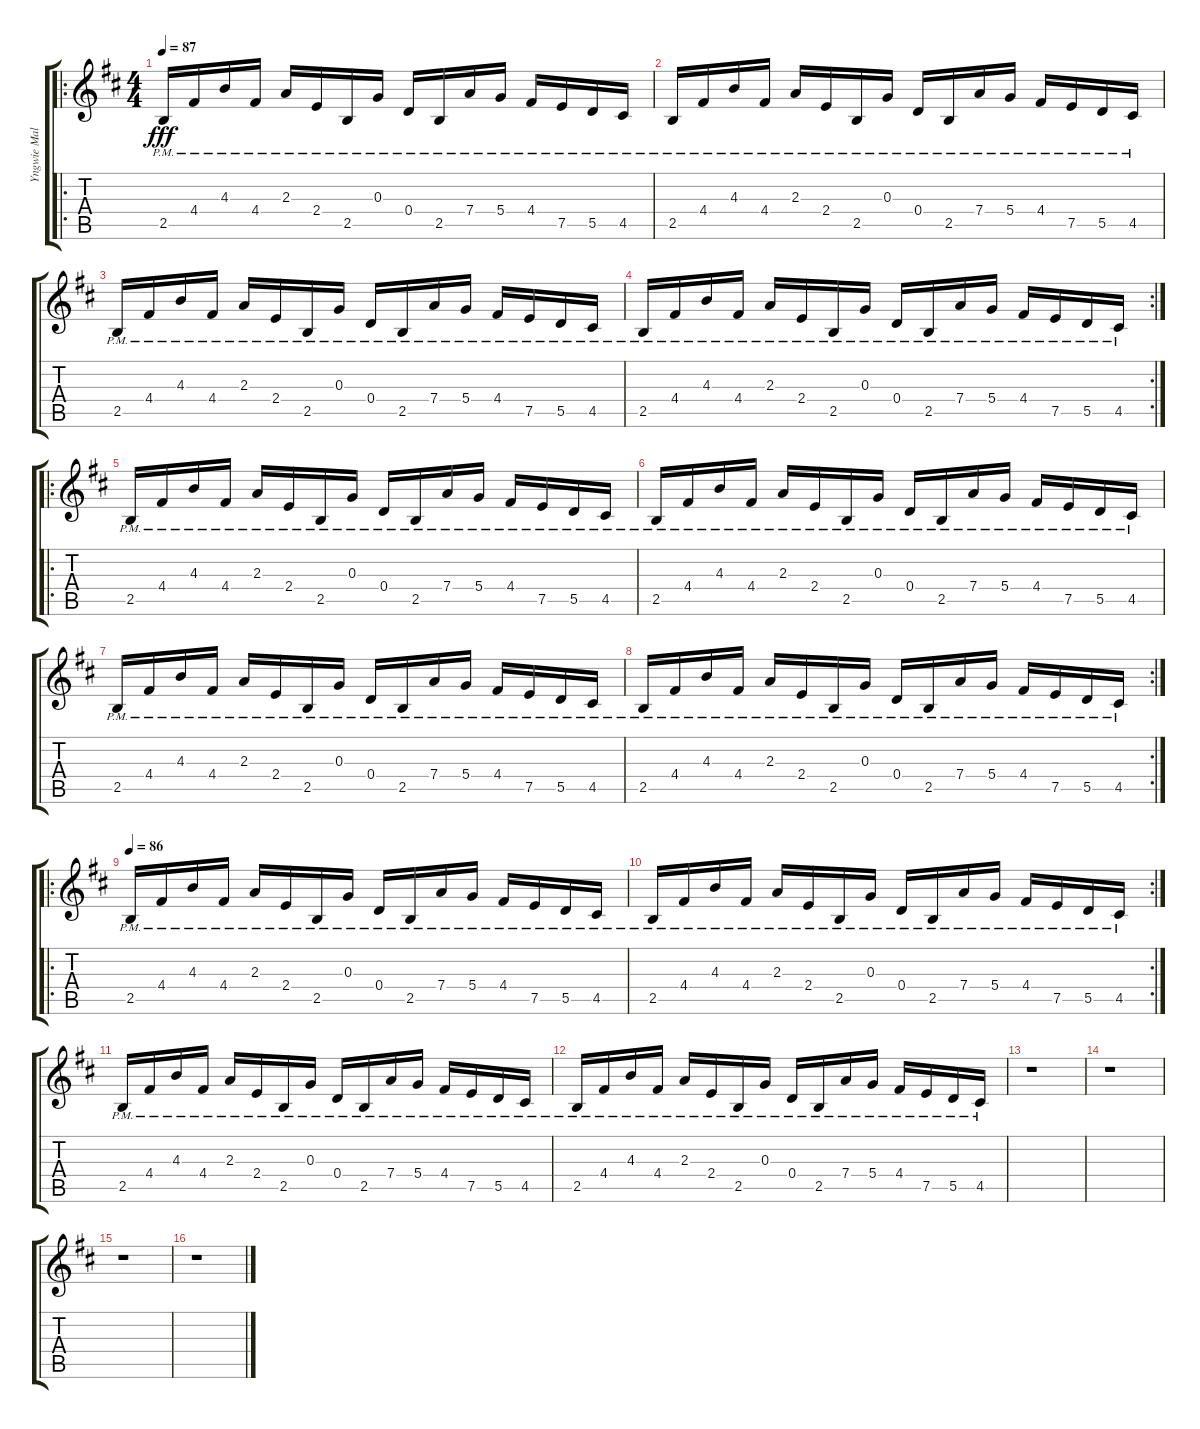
\track ("Yngwie Malmsteen-3" "Yngwie Mal") {instrument overdrivenguitar}
\staff {score tabs}
\tuning (E4 B3 G3 D3 A2 E2) {hide}
\ro
\ts (4 4)
\tempo 87
\clef g2
\ks d
2.5{pm}.16{dy fff} 4.4{pm}.16 4.3{pm}.16 4.4{pm}.16 2.3{pm}.16 2.4{pm}.16 2.5{pm}.16 0.3{pm}.16 0.4{pm}.16 2.5{pm}.16 7.4{pm}.16 5.4{pm}.16 4.4{pm}.16 7.5{pm}.16 5.5{pm}.16 4.5{pm}.16 |
2.5{pm}.16 4.4{pm}.16 4.3{pm}.16 4.4{pm}.16 2.3{pm}.16 2.4{pm}.16 2.5{pm}.16 0.3{pm}.16 0.4{pm}.16 2.5{pm}.16 7.4{pm}.16 5.4{pm}.16 4.4{pm}.16 7.5{pm}.16 5.5{pm}.16 4.5{pm}.16 |
2.5{pm}.16 4.4{pm}.16 4.3{pm}.16 4.4{pm}.16 2.3{pm}.16 2.4{pm}.16 2.5{pm}.16 0.3{pm}.16 0.4{pm}.16 2.5{pm}.16 7.4{pm}.16 5.4{pm}.16 4.4{pm}.16 7.5{pm}.16 5.5{pm}.16 4.5{pm}.16 |
\rc 2
2.5{pm}.16 4.4{pm}.16 4.3{pm}.16 4.4{pm}.16 2.3{pm}.16 2.4{pm}.16 2.5{pm}.16 0.3{pm}.16 0.4{pm}.16 2.5{pm}.16 7.4{pm}.16 5.4{pm}.16 4.4{pm}.16 7.5{pm}.16 5.5{pm}.16 4.5{pm}.16 |
\ro
2.5{pm}.16 4.4{pm}.16 4.3{pm}.16 4.4{pm}.16 2.3{pm}.16 2.4{pm}.16 2.5{pm}.16 0.3{pm}.16 0.4{pm}.16 2.5{pm}.16 7.4{pm}.16 5.4{pm}.16 4.4{pm}.16 7.5{pm}.16 5.5{pm}.16 4.5{pm}.16 |
2.5{pm}.16 4.4{pm}.16 4.3{pm}.16 4.4{pm}.16 2.3{pm}.16 2.4{pm}.16 2.5{pm}.16 0.3{pm}.16 0.4{pm}.16 2.5{pm}.16 7.4{pm}.16 5.4{pm}.16 4.4{pm}.16 7.5{pm}.16 5.5{pm}.16 4.5{pm}.16 |
2.5{pm}.16 4.4{pm}.16 4.3{pm}.16 4.4{pm}.16 2.3{pm}.16 2.4{pm}.16 2.5{pm}.16 0.3{pm}.16 0.4{pm}.16 2.5{pm}.16 7.4{pm}.16 5.4{pm}.16 4.4{pm}.16 7.5{pm}.16 5.5{pm}.16 4.5{pm}.16 |
\rc 2
2.5{pm}.16 4.4{pm}.16 4.3{pm}.16 4.4{pm}.16 2.3{pm}.16 2.4{pm}.16 2.5{pm}.16 0.3{pm}.16 0.4{pm}.16 2.5{pm}.16 7.4{pm}.16 5.4{pm}.16 4.4{pm}.16 7.5{pm}.16 5.5{pm}.16 4.5{pm}.16 |
\ro
\tempo 86
2.5{pm}.16 4.4{pm}.16 4.3{pm}.16 4.4{pm}.16 2.3{pm}.16 2.4{pm}.16 2.5{pm}.16 0.3{pm}.16 0.4{pm}.16 2.5{pm}.16 7.4{pm}.16 5.4{pm}.16 4.4{pm}.16 7.5{pm}.16 5.5{pm}.16 4.5{pm}.16 |
\rc 2
2.5{pm}.16 4.4{pm}.16 4.3{pm}.16 4.4{pm}.16 2.3{pm}.16 2.4{pm}.16 2.5{pm}.16 0.3{pm}.16 0.4{pm}.16 2.5{pm}.16 7.4{pm}.16 5.4{pm}.16 4.4{pm}.16 7.5{pm}.16 5.5{pm}.16 4.5{pm}.16 |
2.5{pm}.16 4.4{pm}.16 4.3{pm}.16 4.4{pm}.16 2.3{pm}.16 2.4{pm}.16 2.5{pm}.16 0.3{pm}.16 0.4{pm}.16 2.5{pm}.16 7.4{pm}.16 5.4{pm}.16 4.4{pm}.16 7.5{pm}.16 5.5{pm}.16 4.5{pm}.16 |
2.5{pm}.16 4.4{pm}.16 4.3{pm}.16 4.4{pm}.16 2.3{pm}.16 2.4{pm}.16 2.5{pm}.16 0.3{pm}.16 0.4{pm}.16 2.5{pm}.16 7.4{pm}.16 5.4{pm}.16 4.4{pm}.16 7.5{pm}.16 5.5{pm}.16 4.5{pm}.16 |
r.1 |
r.1 |
r.1 |
r.1
